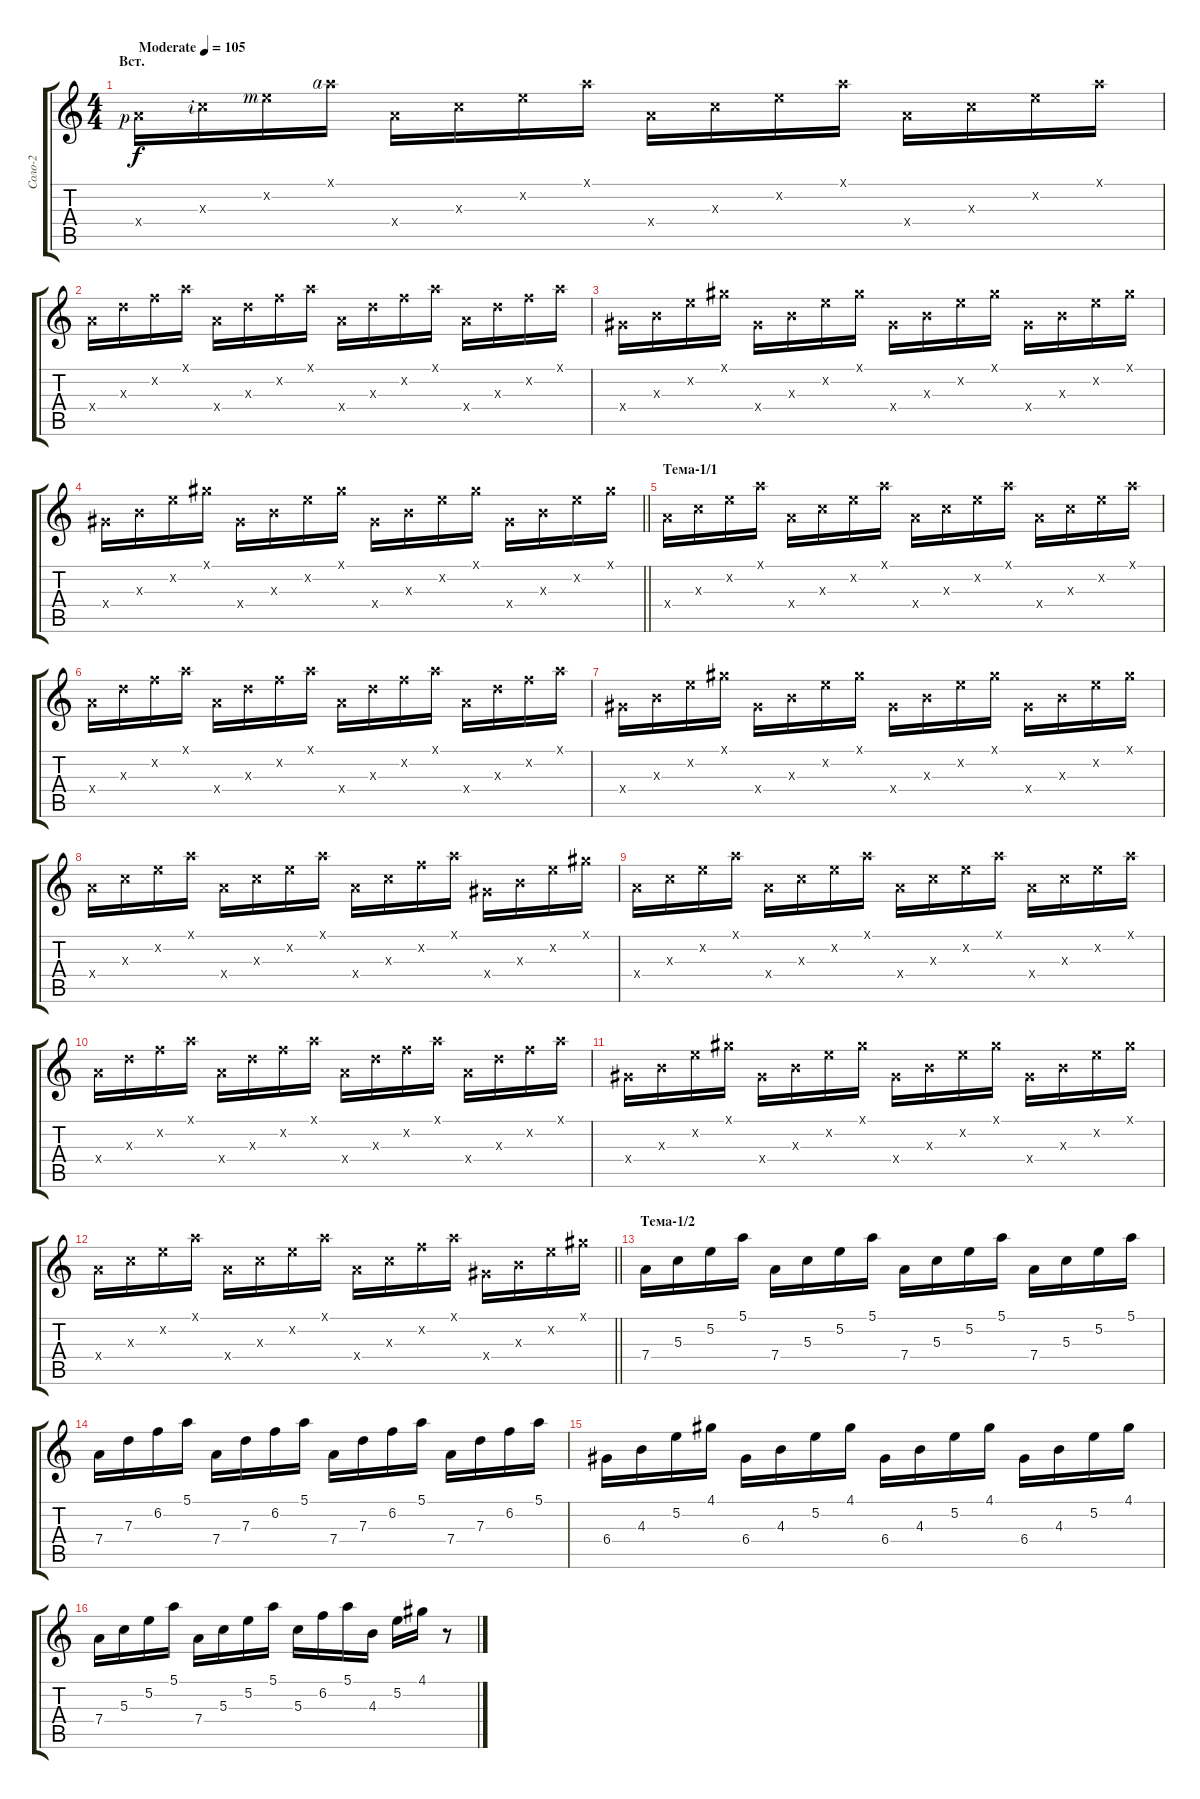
\track ("Соло-2" "Соло-2") {instrument electricguitarmuted}
\staff {score tabs}
\tuning (E4 B3 G3 D3 A2 E2) {hide}
\ts (4 4)
\section ("" "Вст.")
\tempo (105 "Moderate")
\clef g2
\ks c
7.4{x rf 1}.16{dy f instrument electricguitarmuted} 5.3{x rf 2}.16 5.2{x rf 3}.16 5.1{x rf 4}.16 7.4{x}.16 5.3{x}.16 5.2{x}.16 5.1{x}.16 7.4{x}.16 5.3{x}.16 5.2{x}.16 5.1{x}.16 7.4{x}.16 5.3{x}.16 5.2{x}.16 5.1{x}.16 |
7.4{x}.16 7.3{x}.16 6.2{x}.16 5.1{x}.16 7.4{x}.16 7.3{x}.16 6.2{x}.16 5.1{x}.16 7.4{x}.16 7.3{x}.16 6.2{x}.16 5.1{x}.16 7.4{x}.16 7.3{x}.16 6.2{x}.16 5.1{x}.16 |
6.4{x}.16 4.3{x}.16 5.2{x}.16 4.1{x}.16 6.4{x}.16 4.3{x}.16 5.2{x}.16 4.1{x}.16 6.4{x}.16 4.3{x}.16 5.2{x}.16 4.1{x}.16 6.4{x}.16 4.3{x}.16 5.2{x}.16 4.1{x}.16 |
\barLineRight lightlight
6.4{x}.16 4.3{x}.16 5.2{x}.16 4.1{x}.16 6.4{x}.16 4.3{x}.16 5.2{x}.16 4.1{x}.16 6.4{x}.16 4.3{x}.16 5.2{x}.16 4.1{x}.16 6.4{x}.16 4.3{x}.16 5.2{x}.16 4.1{x}.16 |
\section ("" "Тема-1/1")
7.4{x}.16 5.3{x}.16 5.2{x}.16 5.1{x}.16 7.4{x}.16 5.3{x}.16 5.2{x}.16 5.1{x}.16 7.4{x}.16 5.3{x}.16 5.2{x}.16 5.1{x}.16 7.4{x}.16 5.3{x}.16 5.2{x}.16 5.1{x}.16 |
7.4{x}.16 7.3{x}.16 6.2{x}.16 5.1{x}.16 7.4{x}.16 7.3{x}.16 6.2{x}.16 5.1{x}.16 7.4{x}.16 7.3{x}.16 6.2{x}.16 5.1{x}.16 7.4{x}.16 7.3{x}.16 6.2{x}.16 5.1{x}.16 |
6.4{x}.16 4.3{x}.16 5.2{x}.16 4.1{x}.16 6.4{x}.16 4.3{x}.16 5.2{x}.16 4.1{x}.16 6.4{x}.16 4.3{x}.16 5.2{x}.16 4.1{x}.16 6.4{x}.16 4.3{x}.16 5.2{x}.16 4.1{x}.16 |
7.4{x}.16 5.3{x}.16 5.2{x}.16 5.1{x}.16 7.4{x}.16 5.3{x}.16 5.2{x}.16 5.1{x}.16 7.4{x}.16 5.3{x}.16 6.2{x}.16 5.1{x}.16 6.4{x}.16 4.3{x}.16 5.2{x}.16 4.1{x}.16 |
7.4{x}.16 5.3{x}.16 5.2{x}.16 5.1{x}.16 7.4{x}.16 5.3{x}.16 5.2{x}.16 5.1{x}.16 7.4{x}.16 5.3{x}.16 5.2{x}.16 5.1{x}.16 7.4{x}.16 5.3{x}.16 5.2{x}.16 5.1{x}.16 |
7.4{x}.16 7.3{x}.16 6.2{x}.16 5.1{x}.16 7.4{x}.16 7.3{x}.16 6.2{x}.16 5.1{x}.16 7.4{x}.16 7.3{x}.16 6.2{x}.16 5.1{x}.16 7.4{x}.16 7.3{x}.16 6.2{x}.16 5.1{x}.16 |
6.4{x}.16 4.3{x}.16 5.2{x}.16 4.1{x}.16 6.4{x}.16 4.3{x}.16 5.2{x}.16 4.1{x}.16 6.4{x}.16 4.3{x}.16 5.2{x}.16 4.1{x}.16 6.4{x}.16 4.3{x}.16 5.2{x}.16 4.1{x}.16 |
\barLineRight lightlight
7.4{x}.16 5.3{x}.16 5.2{x}.16 5.1{x}.16 7.4{x}.16 5.3{x}.16 5.2{x}.16 5.1{x}.16 7.4{x}.16 5.3{x}.16 6.2{x}.16 5.1{x}.16 6.4{x}.16 4.3{x}.16 5.2{x}.16 4.1{x}.16 |
\section ("" "Тема-1/2")
7.4.16 5.3.16 5.2.16 5.1.16 7.4.16 5.3.16 5.2.16 5.1.16 7.4.16 5.3.16 5.2.16 5.1.16 7.4.16 5.3.16 5.2.16 5.1.16 |
7.4.16 7.3.16 6.2.16 5.1.16 7.4.16 7.3.16 6.2.16 5.1.16 7.4.16 7.3.16 6.2.16 5.1.16 7.4.16 7.3.16 6.2.16 5.1.16 |
6.4.16 4.3.16 5.2.16 4.1.16 6.4.16 4.3.16 5.2.16 4.1.16 6.4.16 4.3.16 5.2.16 4.1.16 6.4.16 4.3.16 5.2.16 4.1.16 |
7.4.16 5.3.16 5.2.16 5.1.16 7.4.16 5.3.16 5.2.16 5.1.16 5.3.16 6.2.16 5.1.16 4.3.16 5.2.16 4.1.16 r.8
